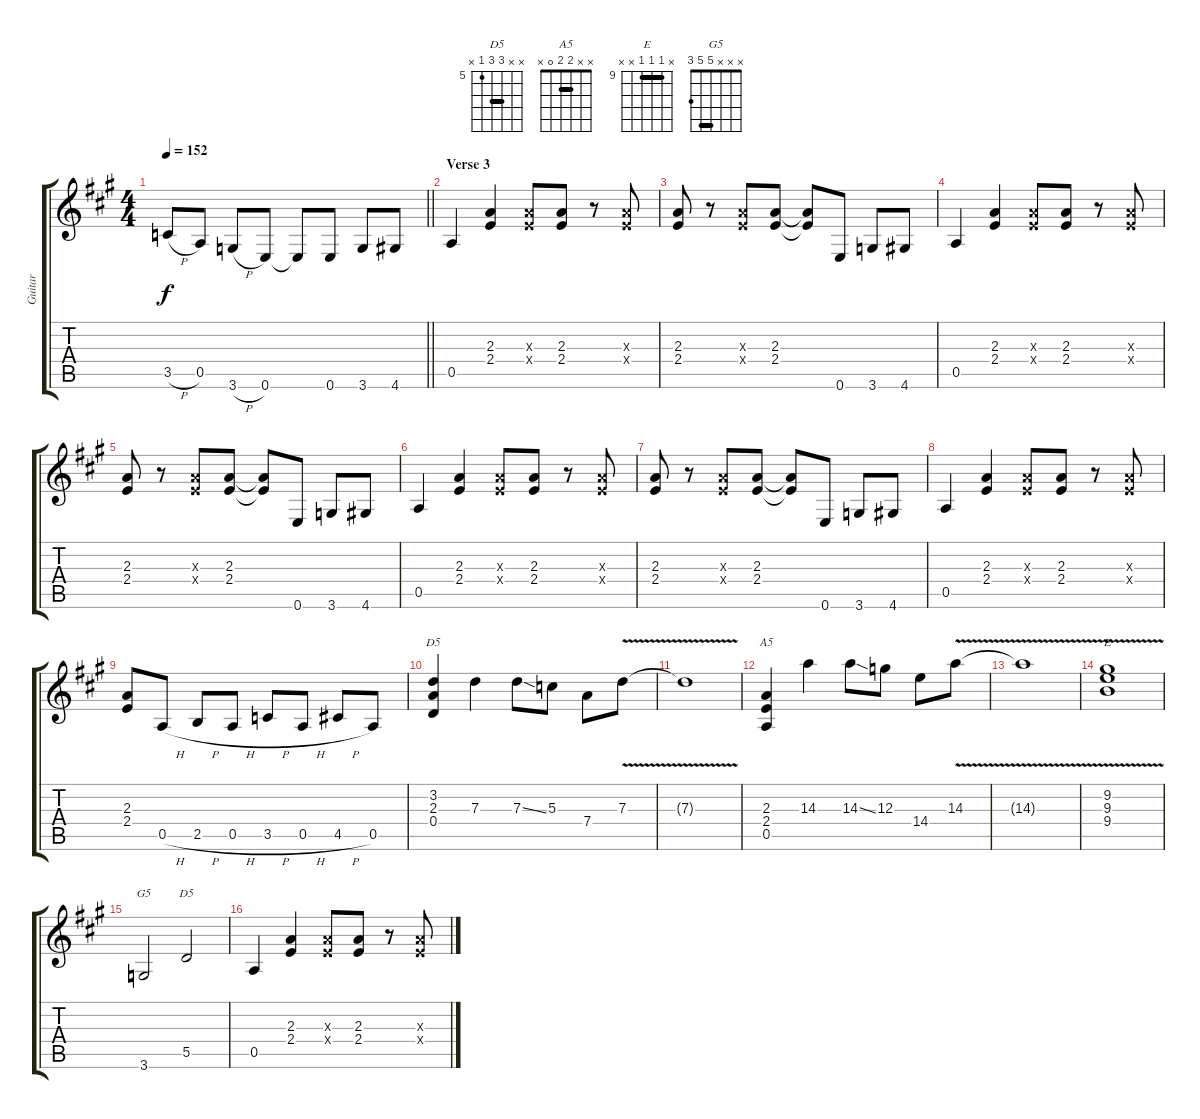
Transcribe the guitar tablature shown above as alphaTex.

\track ("Guitar" "Guitar") {instrument distortionguitar}
\staff {score tabs}
\tuning (E4 B3 G3 D3 A2 E2) {hide}
\chord ("D5" x 3 2 0 x x)
\chord ("A5" x x 2 2 0 x) {barre 2}
\chord ("E" x 9 9 9 x x) {firstfret 9 barre 9}
\chord ("G5" x x x 5 5 3) {barre 5}
\chord ("D5" x x 7 7 5 x) {firstfret 5 barre 7}
\ts (4 4)
\tempo 152
\clef g2
\barLineRight lightlight
\ks a
3.5{h}.8{dy f} 0.5.8 3.6{h}.8 0.6.8 0.6{t}.8 0.6.8 3.6.8 4.6.8 |
\section ("" "Verse 3")
0.5.4 (2.3 2.4).4 (2.3{x} 2.4{x}).8 (2.3 2.4).8 r.8 (2.3{x} 2.4{x}).8 |
(2.3 2.4).8 r.8 (2.3{x} 2.4{x}).8 (2.3 2.4).8 (2.3{t} 2.4{t}).8 0.6.8 3.6.8 4.6.8 |
0.5.4 (2.3 2.4).4 (2.3{x} 2.4{x}).8 (2.3 2.4).8 r.8 (2.3{x} 2.4{x}).8 |
(2.3 2.4).8 r.8 (2.3{x} 2.4{x}).8 (2.3 2.4).8 (2.3{t} 2.4{t}).8 0.6.8 3.6.8 4.6.8 |
0.5.4 (2.3 2.4).4 (2.3{x} 2.4{x}).8 (2.3 2.4).8 r.8 (2.3{x} 2.4{x}).8 |
(2.3 2.4).8 r.8 (2.3{x} 2.4{x}).8 (2.3 2.4).8 (2.3{t} 2.4{t}).8 0.6.8 3.6.8 4.6.8 |
0.5.4 (2.3 2.4).4 (2.3{x} 2.4{x}).8 (2.3 2.4).8 r.8 (2.3{x} 2.4{x}).8 |
(2.3 2.4).8 0.5{h}.8 2.5{h}.8 0.5{h}.8 3.5{h}.8 0.5{h}.8 4.5{h}.8 0.5.8 |
(3.2 2.3 0.4).4{ch "D5"} 7.3.4 7.3{ss}.8 5.3.8 7.4.8 7.3{v}.8 |
7.3{t}.1 |
(2.3 2.4 0.5).4{ch "A5"} 14.3.4 14.3{ss}.8 12.3.8 14.4.8 14.3{v}.8 |
14.3{t}.1 |
(9.2{v} 9.3{v} 9.4{v}).1{ch "E"} |
3.6.2{ch "G5"} 5.5.2{ch "D5"} |
0.5.4 (2.3 2.4).4 (2.3{x} 2.4{x}).8 (2.3 2.4).8 r.8 (2.3{x} 2.4{x}).8
